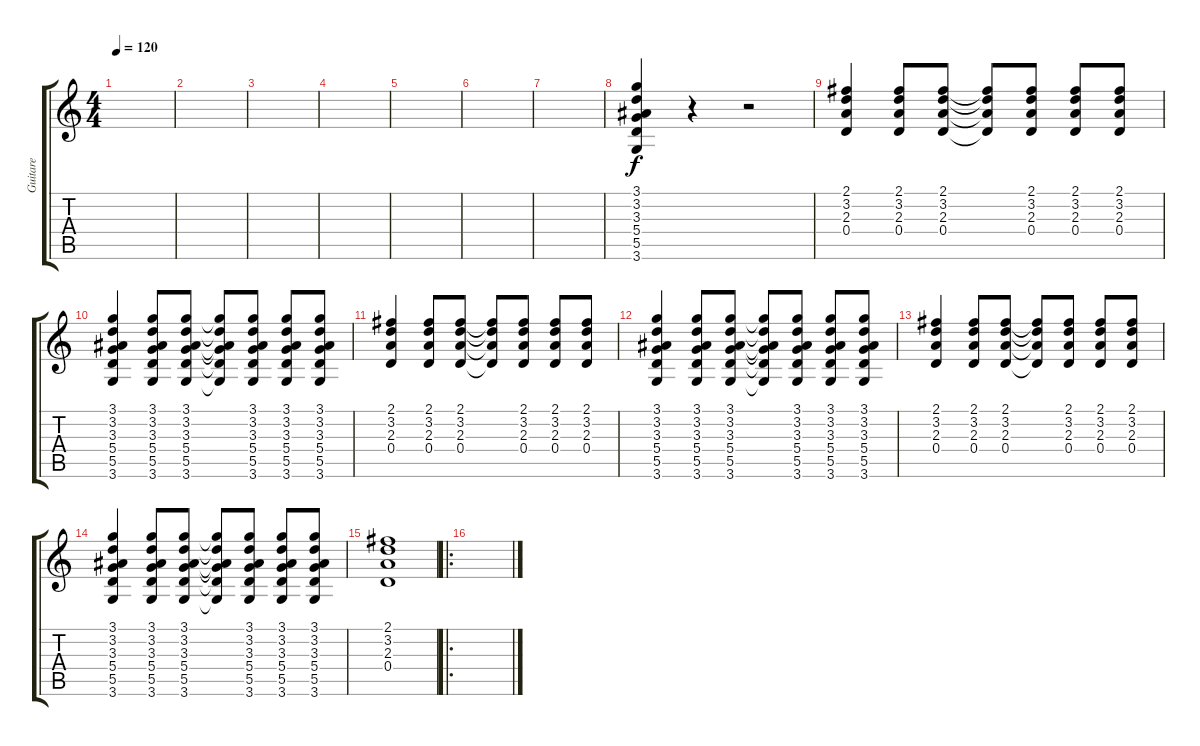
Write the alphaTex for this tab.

\track ("Guitare" "Guitare") {instrument acousticguitarnylon}
\staff {score tabs}
\tuning (E4 B3 G3 D3 A2 E2) {hide}
\ts (4 4)
\tempo 120
\clef g2
\ks c
|
|
|
|
|
|
|
(3.1 3.2 3.3 5.4 5.5 3.6).4 r.4 r.2 |
(2.1 3.2 2.3 0.4).4 (2.1 3.2 2.3 0.4).8 (2.1 3.2 2.3 0.4).8 (2.1{t} 3.2{t} 2.3{t} 0.4{t}).8 (2.1 3.2 2.3 0.4).8 (2.1 3.2 2.3 0.4).8 (2.1 3.2 2.3 0.4).8 |
(3.1 3.2 3.3 5.4 5.5 3.6).4 (3.1 3.2 3.3 5.4 5.5 3.6).8 (3.1 3.2 3.3 5.4 5.5 3.6).8 (3.1{t} 3.2{t} 3.3{t} 5.4{t} 5.5{t} 3.6{t}).8 (3.1 3.2 3.3 5.4 5.5 3.6).8 (3.1 3.2 3.3 5.4 5.5 3.6).8 (3.1 3.2 3.3 5.4 5.5 3.6).8 |
(2.1 3.2 2.3 0.4).4 (2.1 3.2 2.3 0.4).8 (2.1 3.2 2.3 0.4).8 (2.1{t} 3.2{t} 2.3{t} 0.4{t}).8 (2.1 3.2 2.3 0.4).8 (2.1 3.2 2.3 0.4).8 (2.1 3.2 2.3 0.4).8 |
(3.1 3.2 3.3 5.4 5.5 3.6).4 (3.1 3.2 3.3 5.4 5.5 3.6).8 (3.1 3.2 3.3 5.4 5.5 3.6).8 (3.1{t} 3.2{t} 3.3{t} 5.4{t} 5.5{t} 3.6{t}).8 (3.1 3.2 3.3 5.4 5.5 3.6).8 (3.1 3.2 3.3 5.4 5.5 3.6).8 (3.1 3.2 3.3 5.4 5.5 3.6).8 |
(2.1 3.2 2.3 0.4).4 (2.1 3.2 2.3 0.4).8 (2.1 3.2 2.3 0.4).8 (2.1{t} 3.2{t} 2.3{t} 0.4{t}).8 (2.1 3.2 2.3 0.4).8 (2.1 3.2 2.3 0.4).8 (2.1 3.2 2.3 0.4).8 |
(3.1 3.2 3.3 5.4 5.5 3.6).4 (3.1 3.2 3.3 5.4 5.5 3.6).8 (3.1 3.2 3.3 5.4 5.5 3.6).8 (3.1{t} 3.2{t} 3.3{t} 5.4{t} 5.5{t} 3.6{t}).8 (3.1 3.2 3.3 5.4 5.5 3.6).8 (3.1 3.2 3.3 5.4 5.5 3.6).8 (3.1 3.2 3.3 5.4 5.5 3.6).8 |
(2.1 3.2 2.3 0.4).1 |
\ro
